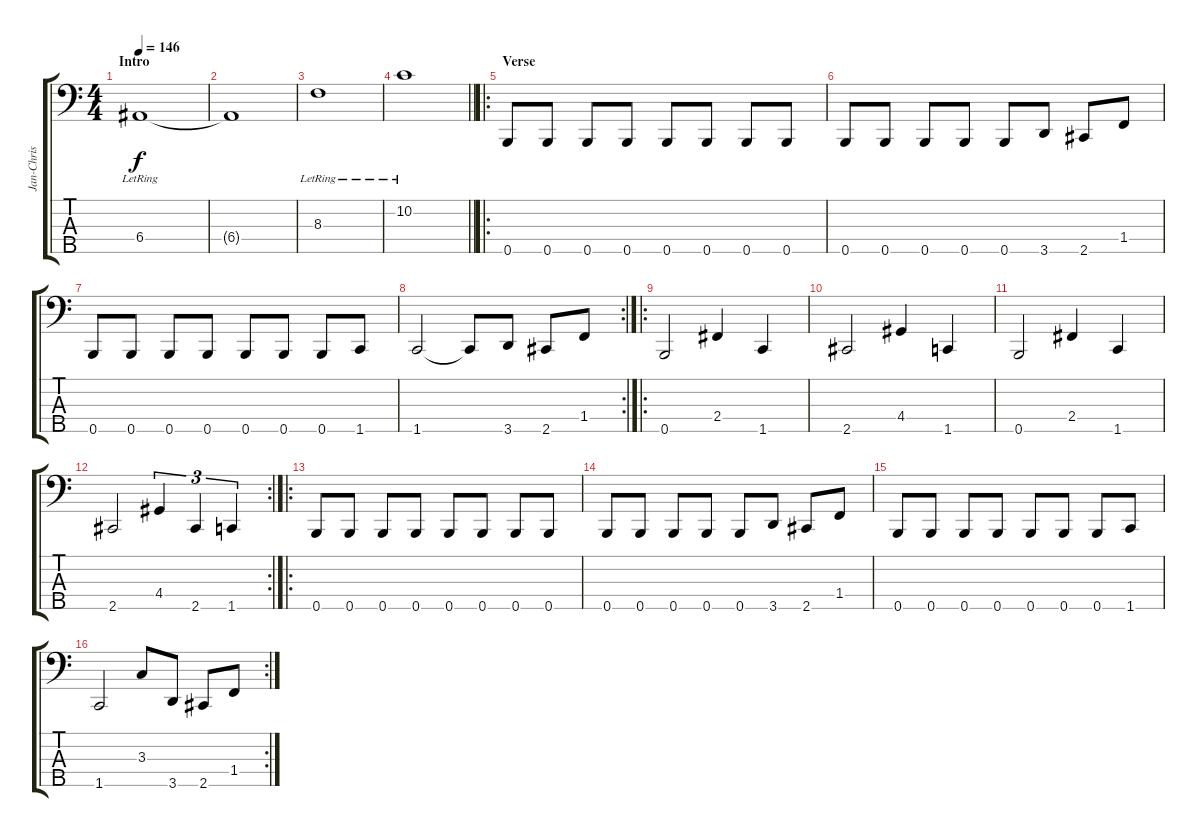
\track ("Jan-Chris de Koeijer" "Jan-Chris ") {instrument electricbasspick}
\staff {score tabs}
\tuning (G2 D2 A1 E1 B0) {hide}
\ts (4 4)
\section ("" "Intro")
\tempo 146
\clef f4
\ks c
6.4{lr}.1{dy f instrument electricbasspick} |
6.4{t}.1 |
8.3{lr}.1 |
\barLineRight lightlight
10.2{lr}.1 |
\ro
\section ("" "Verse")
0.5.8 0.5.8 0.5.8 0.5.8 0.5.8 0.5.8 0.5.8 0.5.8 |
0.5.8 0.5.8 0.5.8 0.5.8 0.5.8 3.5.8 2.5.8 1.4.8 |
0.5.8 0.5.8 0.5.8 0.5.8 0.5.8 0.5.8 0.5.8 1.5.8 |
\rc 2
1.5.2 1.5{t}.8 3.5.8 2.5.8 1.4.8 |
\ro
0.5.2 2.4.4 1.5.4 |
2.5.2 4.4.4 1.5.4 |
0.5.2 2.4.4 1.5.4 |
\rc 2
2.5.2 4.4.4{tu (3 2)} 2.5.4{tu (3 2)} 1.5.4{tu (3 2)} |
\ro
0.5.8 0.5.8 0.5.8 0.5.8 0.5.8 0.5.8 0.5.8 0.5.8 |
0.5.8 0.5.8 0.5.8 0.5.8 0.5.8 3.5.8 2.5.8 1.4.8 |
0.5.8 0.5.8 0.5.8 0.5.8 0.5.8 0.5.8 0.5.8 1.5.8 |
\rc 2
1.5.2 3.3.8 3.5.8 2.5.8 1.4.8
